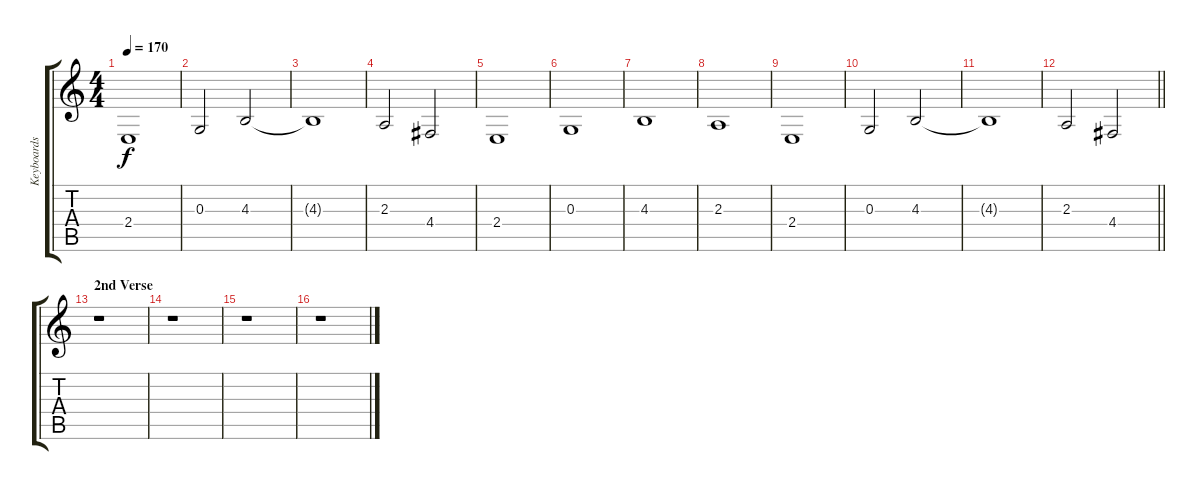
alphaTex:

\track ("Keyboards 1" "Keyboards ") {instrument stringensemble1}
\staff {score tabs}
\tuning (E4 B3 G3 D3 A2 E2) {hide}
\ts (4 4)
\tempo 170
\clef g2
\ks c
2.4.1{dy f} |
0.3.2 4.3.2 |
4.3{t}.1 |
2.3.2 4.4.2 |
2.4.1 |
0.3.1 |
4.3.1 |
2.3.1 |
2.4.1 |
0.3.2 4.3.2 |
4.3{t}.1 |
\barLineRight lightlight
2.3.2 4.4.2 |
\section ("" "2nd Verse")
r.1 |
r.1 |
r.1 |
r.1
